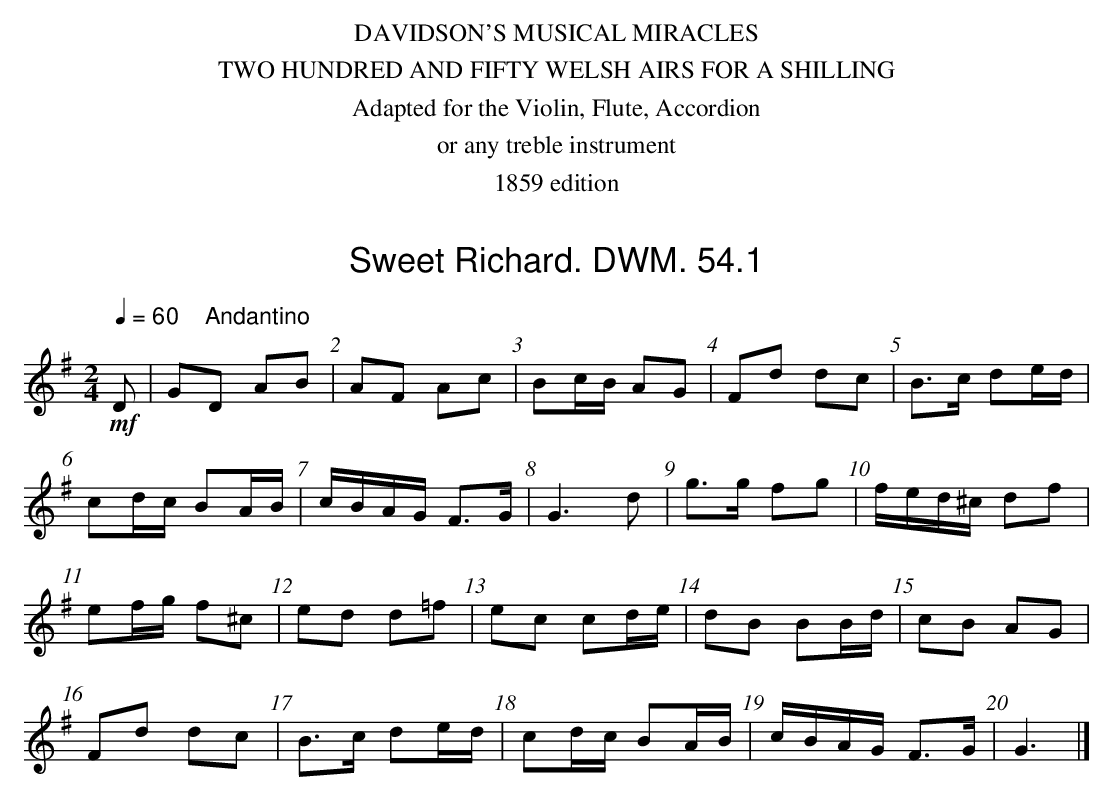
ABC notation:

X:1
T:Sweet Richard. DWM. 54.1
M:2/4
L:1/8
Q:1/4=60 "    Andantino"
K:G
!mf!D|GD AB|AF Ac|Bc/B/ AG|Fd dc|B>c de/d/|
cd/c/ BA/B/|c/B/A/G/ F>G|G3 d|g>g fg|f/e/d/^c/ df|
ef/g/ f^c|ed d=f|ec cd/e/|dB BB/d/|cB AG|
Fd dc|B>c de/d/|cd/c/ BA/B/|c/B/A/G/ F>G|G3|]
